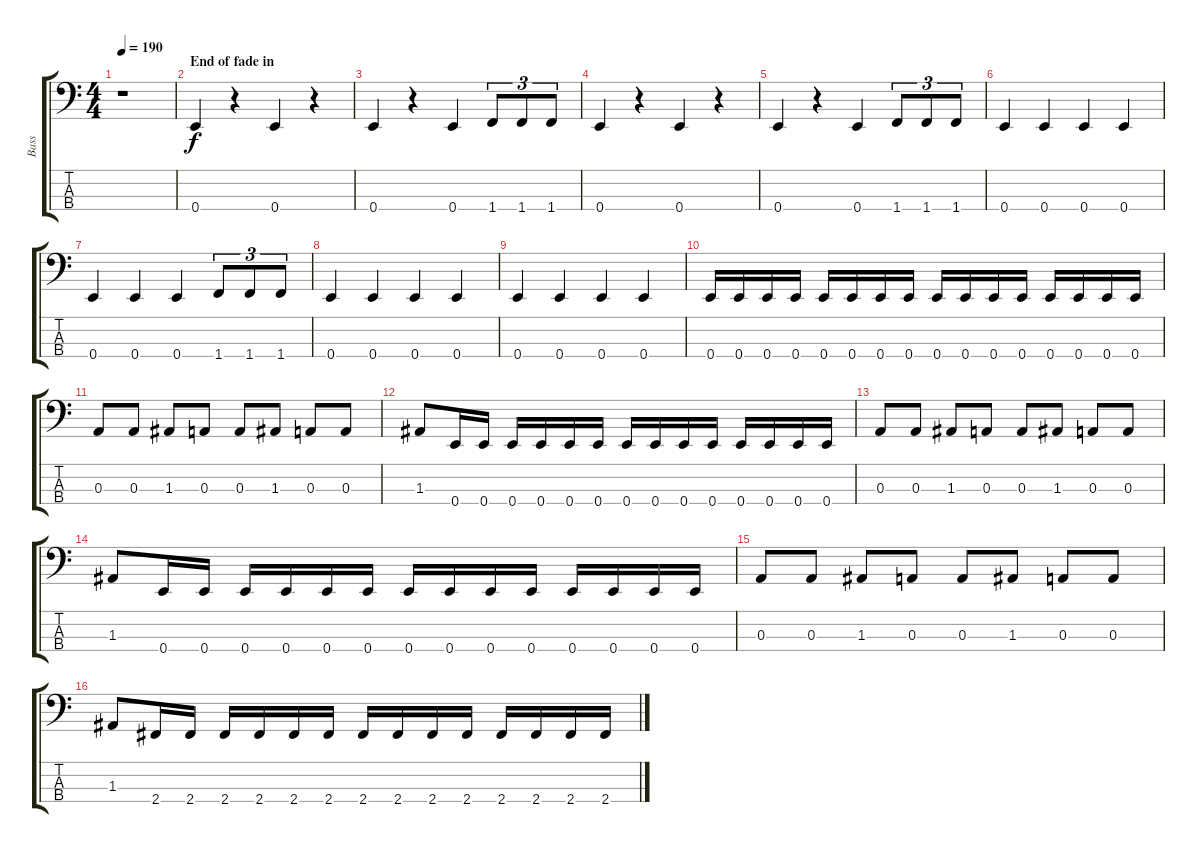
\track ("Bass" "Bass") {instrument electricbassfinger}
\staff {score tabs}
\tuning (G2 D2 A1 E1) {hide}
\ts (4 4)
\tempo 190
\clef f4
\ks c
r.1{dy f} |
\section ("" "End of fade in")
0.4.4 r.4 0.4.4 r.4 |
0.4.4 r.4 0.4.4 1.4.8{tu (3 2)} 1.4.8{tu (3 2)} 1.4.8{tu (3 2)} |
0.4.4 r.4 0.4.4 r.4 |
0.4.4 r.4 0.4.4 1.4.8{tu (3 2)} 1.4.8{tu (3 2)} 1.4.8{tu (3 2)} |
0.4.4 0.4.4 0.4.4 0.4.4 |
0.4.4 0.4.4 0.4.4 1.4.8{tu (3 2)} 1.4.8{tu (3 2)} 1.4.8{tu (3 2)} |
0.4.4 0.4.4 0.4.4 0.4.4 |
0.4.4 0.4.4 0.4.4 0.4.4 |
0.4.16 0.4.16 0.4.16 0.4.16 0.4.16 0.4.16 0.4.16 0.4.16 0.4.16 0.4.16 0.4.16 0.4.16 0.4.16 0.4.16 0.4.16 0.4.16 |
0.3.8 0.3.8 1.3.8 0.3.8 0.3.8 1.3.8 0.3.8 0.3.8 |
1.3.8 0.4.16 0.4.16 0.4.16 0.4.16 0.4.16 0.4.16 0.4.16 0.4.16 0.4.16 0.4.16 0.4.16 0.4.16 0.4.16 0.4.16 |
0.3.8 0.3.8 1.3.8 0.3.8 0.3.8 1.3.8 0.3.8 0.3.8 |
1.3.8 0.4.16 0.4.16 0.4.16 0.4.16 0.4.16 0.4.16 0.4.16 0.4.16 0.4.16 0.4.16 0.4.16 0.4.16 0.4.16 0.4.16 |
0.3.8 0.3.8 1.3.8 0.3.8 0.3.8 1.3.8 0.3.8 0.3.8 |
1.3.8 2.4.16 2.4.16 2.4.16 2.4.16 2.4.16 2.4.16 2.4.16 2.4.16 2.4.16 2.4.16 2.4.16 2.4.16 2.4.16 2.4.16
